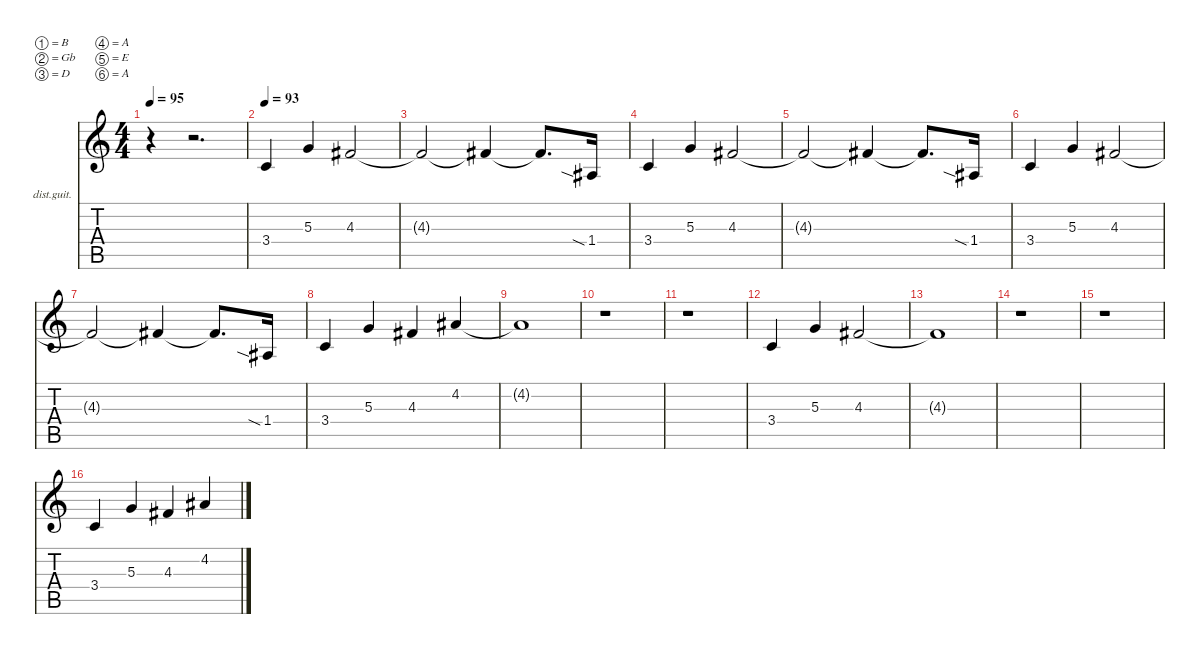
\defaultSystemsLayout 2
\hideDynamics
\bracketExtendMode nobrackets
\firstSystemTrackNameOrientation horizontal
\otherSystemsTrackNameOrientation horizontal
\track ("Rhythm Guitar" "dist.guit.") {instrument distortionguitar}
\staff {score tabs}
\tuning (B3 Gb3 D3 A2 E2 A1)
\ts (4 4)
\scale
1.03043
\tempo 95
\accidentals auto
\clef g2
\ottava regular
\simile none
\ks c
r.4{dy f beam Down} r.2{d beam Down} |
\scale
0.969568
\tempo 93
3.4.4{beam Up} 5.3.4{beam Up} 4.3{acc #}.2{beam Up} |
\scale
1.03043 4.3{t acc #}.2{beam Up} 4.3{t acc #}.4{beam Up} 4.3{t acc #}.8{d beam Up} 1.4{sia acc #}.16{beam Up} |
\scale
0.969568 3.4.4{beam Up} 5.3.4{beam Up} 4.3{acc #}.2{beam Up} |
\scale
1.03043 4.3{t acc #}.2{beam Up} 4.3{t acc #}.4{beam Up} 4.3{t acc #}.8{d beam Up} 1.4{sia acc #}.16{beam Up} |
\scale
0.969568 3.4.4{beam Up} 5.3.4{beam Up} 4.3{acc #}.2{beam Up} |
\scale
1.03043 4.3{t acc #}.2{beam Up} 4.3{t acc #}.4{beam Up} 4.3{t acc #}.8{d beam Up} 1.4{sia acc #}.16{beam Up} |
\scale
0.969568 3.4.4{beam Up} 5.3.4{beam Up} 4.3{acc #}.4{beam Up} 4.2{acc #}.4{beam Up} |
\scale
1.03043 4.2{t acc #}.1{beam Up} |
\scale
0.969568 r.1{beam Down} |
\scale
1.03043 r.1{beam Down} |
\scale
0.969568 3.4.4{beam Up} 5.3.4{beam Up} 4.3{acc #}.2{beam Up} |
\scale
1.03043 4.3{t acc #}.1{beam Up} |
\scale
0.969568 r.1{beam Down} |
\scale
1.03043 r.1{beam Down} |
\scale
0.969568 3.4.4{beam Up} 5.3.4{beam Up} 4.3{acc #}.4{beam Up} 4.2{acc #}.4{beam Up}
